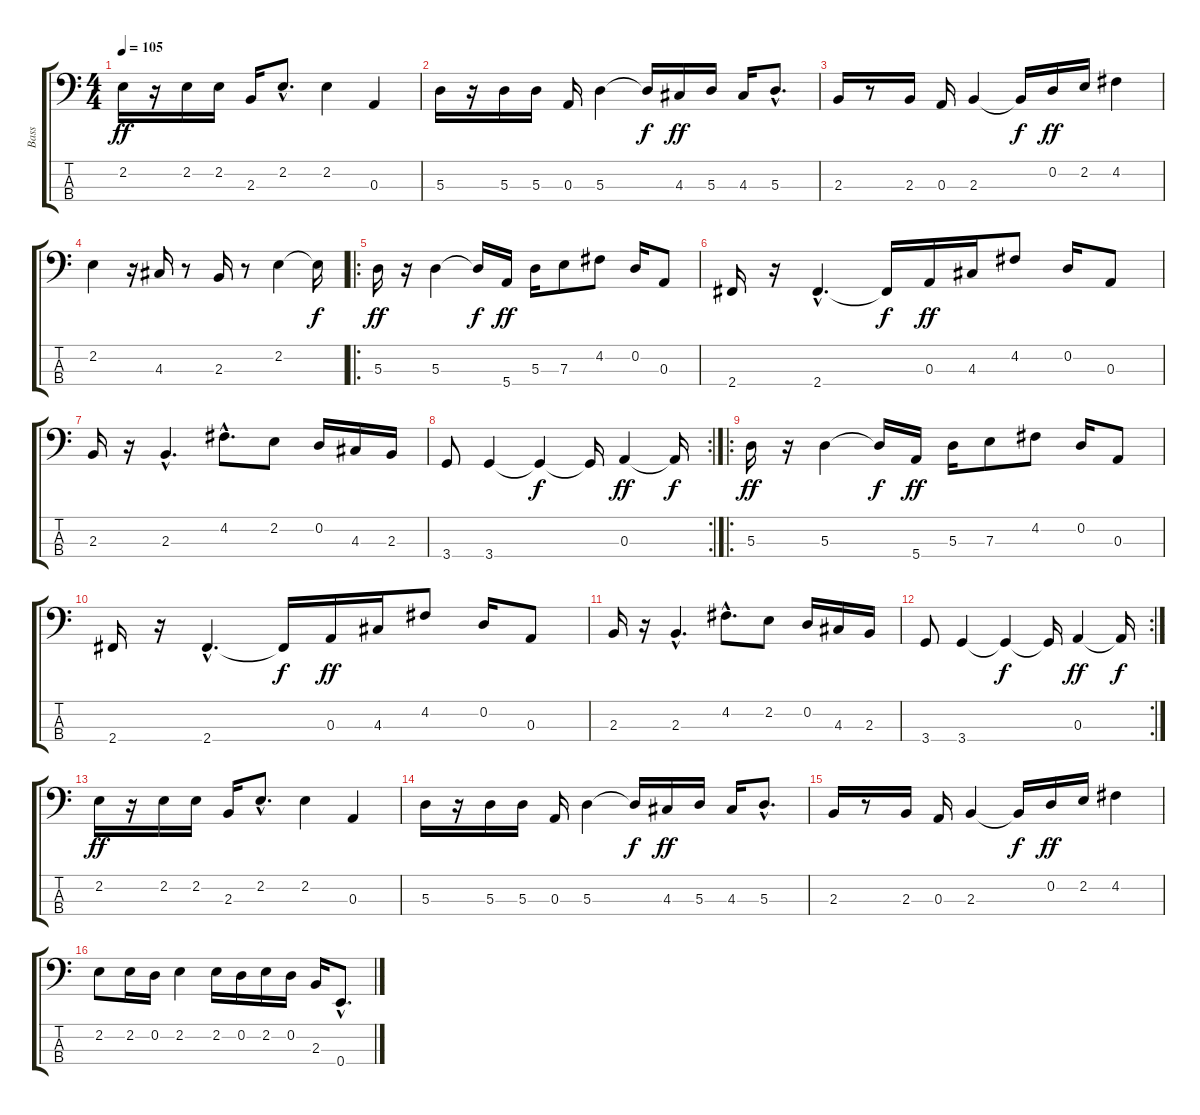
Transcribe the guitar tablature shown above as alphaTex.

\track ("Bass" "Bass") {instrument electricbassfinger}
\staff {score tabs}
\tuning (G2 D2 A1 E1) {hide}
\ts (4 4)
\tempo 105
\clef f4
\ks c
2.2.16{dy ff} r.16 2.2.16 2.2.16 2.3.16 2.2{hac}.8{d} 2.2.4 0.3.4 |
5.3.16 r.16 5.3.16 5.3.16 0.3.16 5.3.4 5.3{t}.16{dy f} 4.3.16{dy ff} 5.3.16 4.3.16 5.3{hac}.8{d} |
2.3.16 r.8 2.3.16 0.3.16 2.3.4 2.3{t}.16{dy f} 0.2.16{dy ff} 2.2.16 4.2.4 |
2.2.4 r.16 4.3.16 r.8 2.3.16 r.8 2.2.4 2.2{t}.16{dy f} |
\ro
5.3.16{dy ff} r.16 5.3.4 5.3{t}.16{dy f} 5.4.16{dy ff} 5.3.16 7.3.8 4.2.8 0.2.16 0.3.8 |
2.4.16 r.16 2.4{hac}.4{d} 2.4{t}.16{dy f} 0.3.16{dy ff} 4.3.16 4.2.8 0.2.16 0.3.8 |
2.3.16 r.16 2.3{hac}.4{d} 4.2{hac}.8{d} 2.2.8 0.2.16 4.3.16 2.3.16 |
\rc 2
3.4.8 3.4.4 3.4{t}.4{dy f} 3.4{t}.16 0.3.4{dy ff} 0.3{t}.16{dy f} |
\ro
5.3.16{dy ff} r.16 5.3.4 5.3{t}.16{dy f} 5.4.16{dy ff} 5.3.16 7.3.8 4.2.8 0.2.16 0.3.8 |
2.4.16 r.16 2.4{hac}.4{d} 2.4{t}.16{dy f} 0.3.16{dy ff} 4.3.16 4.2.8 0.2.16 0.3.8 |
2.3.16 r.16 2.3{hac}.4{d} 4.2{hac}.8{d} 2.2.8 0.2.16 4.3.16 2.3.16 |
\rc 2
3.4.8 3.4.4 3.4{t}.4{dy f} 3.4{t}.16 0.3.4{dy ff} 0.3{t}.16{dy f} |
2.2.16{dy ff} r.16 2.2.16 2.2.16 2.3.16 2.2{hac}.8{d} 2.2.4 0.3.4 |
5.3.16 r.16 5.3.16 5.3.16 0.3.16 5.3.4 5.3{t}.16{dy f} 4.3.16{dy ff} 5.3.16 4.3.16 5.3{hac}.8{d} |
2.3.16 r.8 2.3.16 0.3.16 2.3.4 2.3{t}.16{dy f} 0.2.16{dy ff} 2.2.16 4.2.4 |
2.2.8 2.2.16 0.2.16 2.2.4 2.2.16 0.2.16 2.2.16 0.2.16 2.3.16 0.4{hac}.8{d}
